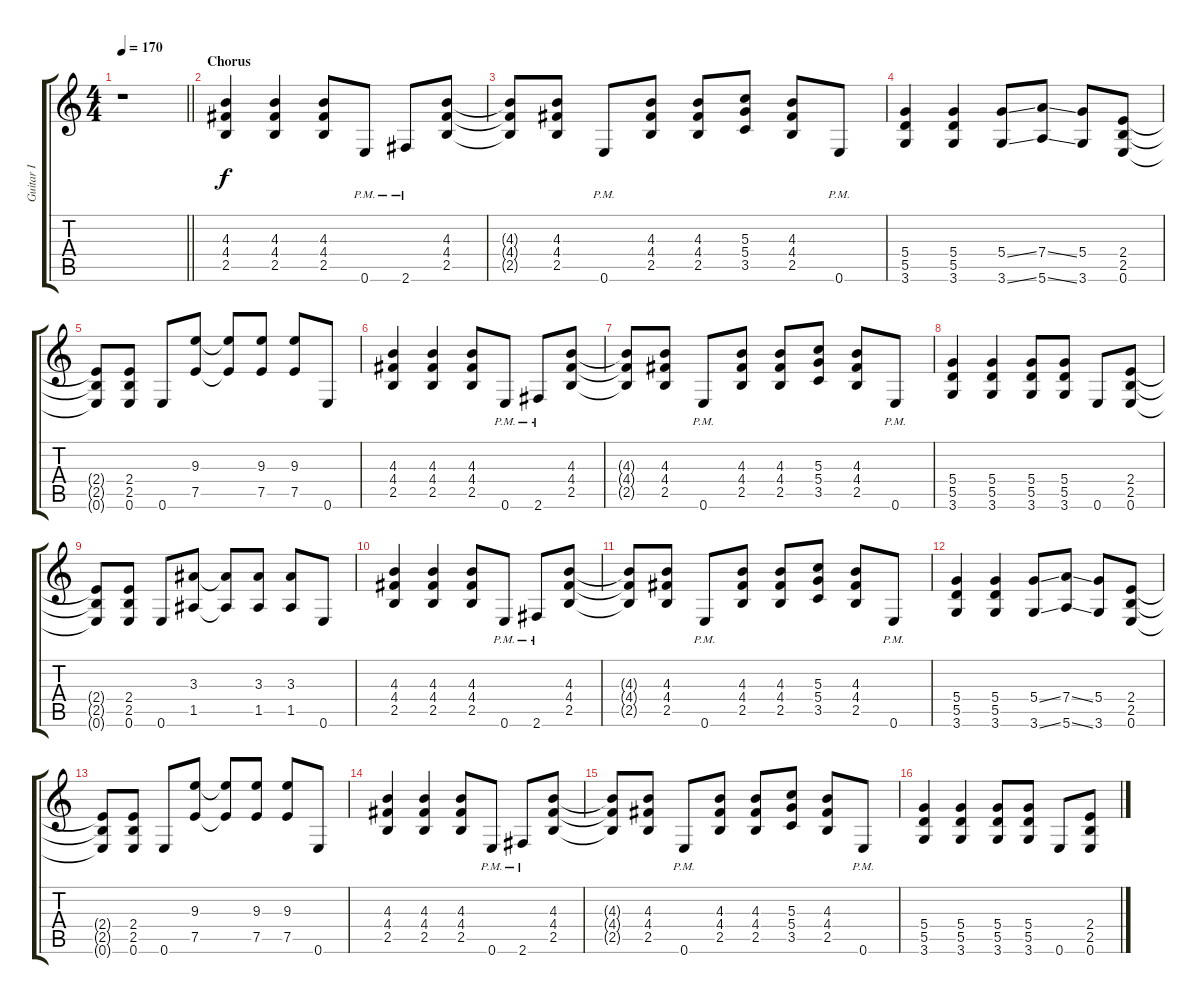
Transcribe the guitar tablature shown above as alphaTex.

\track ("Guitar I" "Guitar I") {instrument distortionguitar}
\staff {score tabs}
\tuning (E4 B3 G3 D3 A2 E2) {hide}
\ts (4 4)
\tempo 170
\clef g2
\barLineRight lightlight
\ks c
r.1{dy f} |
\section ("" "Chorus")
(4.3 4.4 2.5).4 (4.3 4.4 2.5).4 (4.3 4.4 2.5).8 0.6{pm}.8 2.6{pm}.8 (4.3 4.4 2.5).8 |
(4.3{t} 4.4{t} 2.5{t}).8 (4.3 4.4 2.5).8 0.6{pm}.8 (4.3 4.4 2.5).8 (4.3 4.4 2.5).8 (5.3 5.4 3.5).8 (4.3 4.4 2.5).8 0.6{pm}.8 |
(5.4 5.5 3.6).4 (5.4 5.5 3.6).4 (5.4{ss} 3.6{ss}).8 (7.4{ss} 5.6{ss}).8 (5.4 3.6).8 (2.4 2.5 0.6).8 |
(2.4{t} 2.5{t} 0.6{t}).8 (2.4 2.5 0.6).8 0.6.8 (9.3 7.5).8 (9.3{t} 7.5{t}).8 (9.3 7.5).8 (9.3 7.5).8 0.6.8 |
(4.3 4.4 2.5).4 (4.3 4.4 2.5).4 (4.3 4.4 2.5).8 0.6{pm}.8 2.6{pm}.8 (4.3 4.4 2.5).8 |
(4.3{t} 4.4{t} 2.5{t}).8 (4.3 4.4 2.5).8 0.6{pm}.8 (4.3 4.4 2.5).8 (4.3 4.4 2.5).8 (5.3 5.4 3.5).8 (4.3 4.4 2.5).8 0.6{pm}.8 |
(5.4 5.5 3.6).4 (5.4 5.5 3.6).4 (5.4 5.5 3.6).8 (5.4 5.5 3.6).8 0.6.8 (2.4 2.5 0.6).8 |
(2.4{t} 2.5{t} 0.6{t}).8 (2.4 2.5 0.6).8 0.6.8 (3.3 1.5).8 (3.3{t} 1.5{t}).8 (3.3 1.5).8 (3.3 1.5).8 0.6.8 |
(4.3 4.4 2.5).4 (4.3 4.4 2.5).4 (4.3 4.4 2.5).8 0.6{pm}.8 2.6{pm}.8 (4.3 4.4 2.5).8 |
(4.3{t} 4.4{t} 2.5{t}).8 (4.3 4.4 2.5).8 0.6{pm}.8 (4.3 4.4 2.5).8 (4.3 4.4 2.5).8 (5.3 5.4 3.5).8 (4.3 4.4 2.5).8 0.6{pm}.8 |
(5.4 5.5 3.6).4 (5.4 5.5 3.6).4 (5.4{ss} 3.6{ss}).8 (7.4{ss} 5.6{ss}).8 (5.4 3.6).8 (2.4 2.5 0.6).8 |
(2.4{t} 2.5{t} 0.6{t}).8 (2.4 2.5 0.6).8 0.6.8 (9.3 7.5).8 (9.3{t} 7.5{t}).8 (9.3 7.5).8 (9.3 7.5).8 0.6.8 |
(4.3 4.4 2.5).4 (4.3 4.4 2.5).4 (4.3 4.4 2.5).8 0.6{pm}.8 2.6{pm}.8 (4.3 4.4 2.5).8 |
(4.3{t} 4.4{t} 2.5{t}).8 (4.3 4.4 2.5).8 0.6{pm}.8 (4.3 4.4 2.5).8 (4.3 4.4 2.5).8 (5.3 5.4 3.5).8 (4.3 4.4 2.5).8 0.6{pm}.8 |
(5.4 5.5 3.6).4 (5.4 5.5 3.6).4 (5.4 5.5 3.6).8 (5.4 5.5 3.6).8 0.6.8 (2.4 2.5 0.6).8
